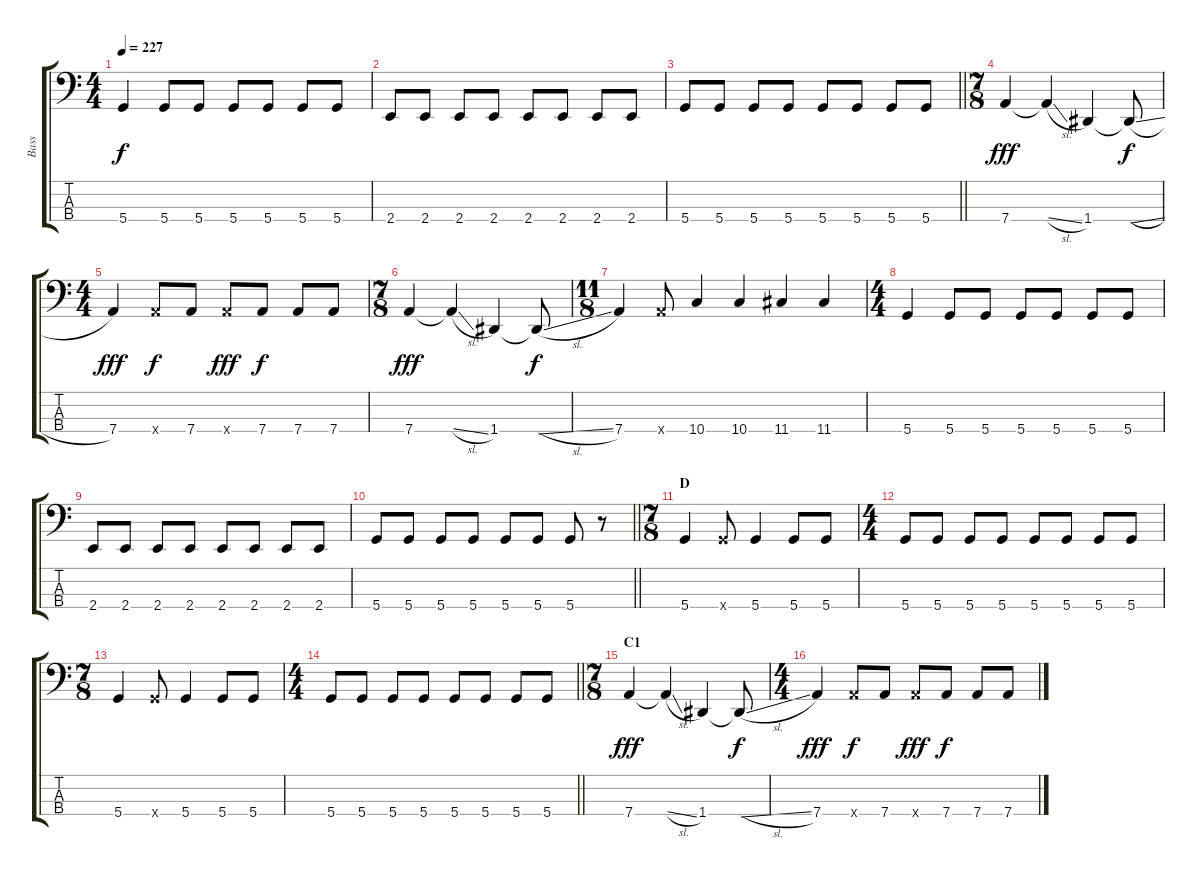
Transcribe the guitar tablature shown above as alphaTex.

\track ("Bass" "Bass") {instrument electricbassfinger}
\staff {score tabs}
\tuning (F2 C2 G1 D1) {hide}
\ts (4 4)
\tempo 227
\clef f4
\ks c
5.4.4{dy f} 5.4.8 5.4.8 5.4.8 5.4.8 5.4.8 5.4.8 |
2.4.8 2.4.8 2.4.8 2.4.8 2.4.8 2.4.8 2.4.8 2.4.8 |
\barLineRight lightlight
5.4.8 5.4.8 5.4.8 5.4.8 5.4.8 5.4.8 5.4.8 5.4.8 |
\ts (7 8)
\section ("" "")
7.4.4{dy fff volume 16 instrument electricbasspick} 7.4{sl t}.4 1.4.4 1.4{sl t}.8{dy f} |
\ts (4 4)
7.4.4{dy fff} 7.4{x}.8{dy f} 7.4.8 7.4{x}.8{dy fff} 7.4.8{dy f} 7.4.8 7.4.8 |
\ts (7 8)
7.4.4{dy fff} 7.4{sl t}.4 1.4.4 1.4{sl t}.8{dy f} |
\ts (11 8)
7.4.4 7.4{x}.8 10.4.4 10.4.4 11.4.4 11.4.4 |
\ts (4 4)
5.4.4 5.4.8 5.4.8 5.4.8 5.4.8 5.4.8 5.4.8 |
2.4.8 2.4.8 2.4.8 2.4.8 2.4.8 2.4.8 2.4.8 2.4.8 |
\barLineRight lightlight
5.4.8 5.4.8 5.4.8 5.4.8 5.4.8 5.4.8 5.4.8 r.8 |
\ts (7 8)
\section ("" "D")
5.4.4{volume 13 instrument electricbassfinger} 5.4{x}.8 5.4.4 5.4.8 5.4.8 |
\ts (4 4)
5.4.8 5.4.8 5.4.8 5.4.8 5.4.8 5.4.8 5.4.8 5.4.8 |
\ts (7 8)
5.4.4 5.4{x}.8 5.4.4 5.4.8 5.4.8 |
\ts (4 4)
\barLineRight lightlight
5.4.8 5.4.8 5.4.8 5.4.8 5.4.8 5.4.8 5.4.8 5.4.8 |
\ts (7 8)
\section ("" "C1")
7.4.4{dy fff volume 16 instrument electricbasspick} 7.4{sl t}.4 1.4.4 1.4{sl t}.8{dy f} |
\ts (4 4)
7.4.4{dy fff} 7.4{x}.8{dy f} 7.4.8 7.4{x}.8{dy fff} 7.4.8{dy f} 7.4.8 7.4.8
